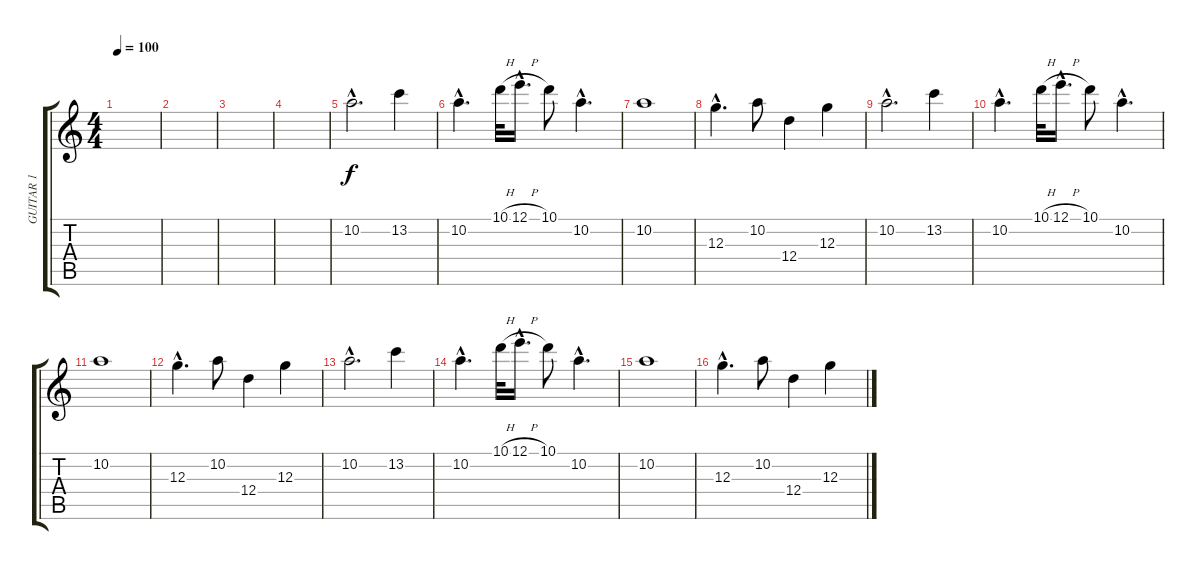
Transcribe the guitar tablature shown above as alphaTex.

\track ("GUITAR 1" "GUITAR 1") {instrument electricguitarclean}
\staff {score tabs}
\tuning (E4 B3 G3 D3 A2 E2) {hide}
\ts (4 4)
\tempo 100
\clef g2
\ks c
|
|
|
|
10.2{hac}.2{d} 13.2.4 |
10.2{hac}.4{d} 10.1{h}.32 12.1{h hac}.16{d} 10.1.8 10.2{hac}.4{d} |
10.2.1 |
12.3{hac}.4{d} 10.2.8 12.4.4 12.3.4 |
10.2{hac}.2{d} 13.2.4 |
10.2{hac}.4{d} 10.1{h}.32 12.1{h hac}.16{d} 10.1.8 10.2{hac}.4{d} |
10.2.1 |
12.3{hac}.4{d} 10.2.8 12.4.4 12.3.4 |
10.2{hac}.2{d} 13.2.4 |
10.2{hac}.4{d} 10.1{h}.32 12.1{h hac}.16{d} 10.1.8 10.2{hac}.4{d} |
10.2.1 |
12.3{hac}.4{d} 10.2.8 12.4.4 12.3.4
